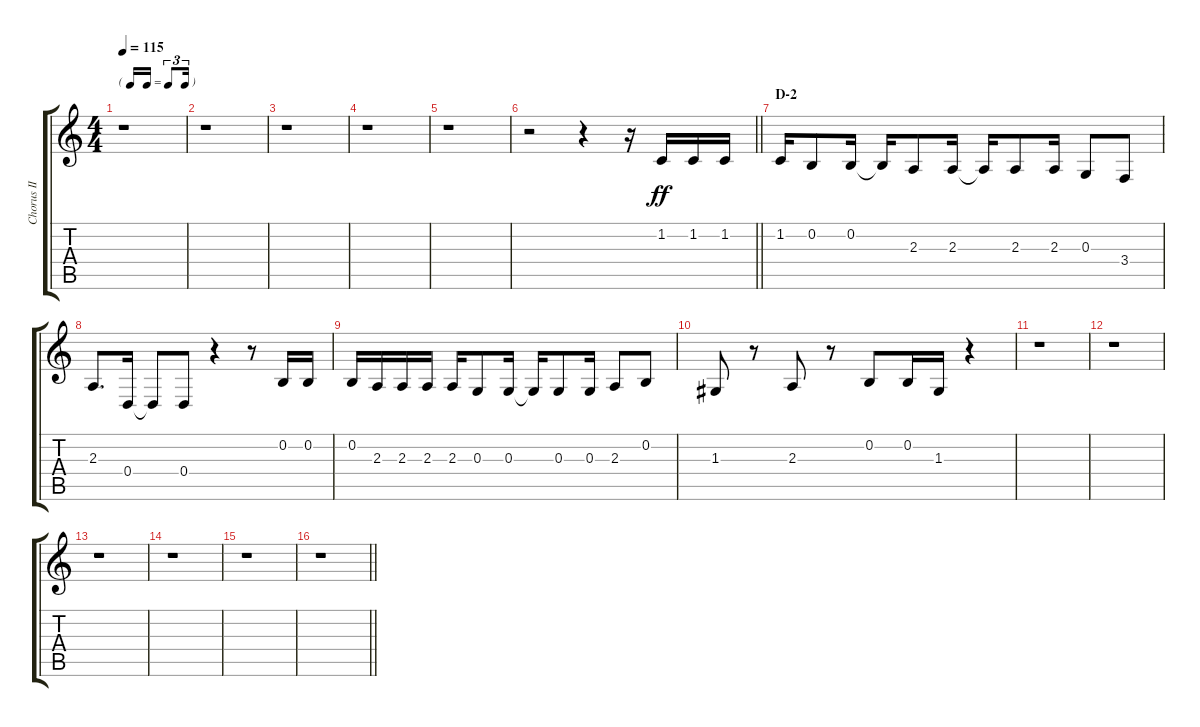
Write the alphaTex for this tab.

\track ("Chorus II" "Chorus II") {instrument voiceoohs}
\staff {score tabs}
\tuning (E4 B3 G3 D3 A2 E2) {hide}
\ts (4 4)
\tf triplet16th
\tempo 115
\clef g2
\ks c
r.1{dy ff} |
r.1 |
r.1 |
r.1 |
r.1 |
\barLineRight lightlight
r.2 r.4 r.16 1.2.16 1.2.16 1.2.16 |
\section ("" "D-2")
1.2.16 0.2.8 0.2.16 0.2{t}.16 2.3.8 2.3.16 2.3{t}.16 2.3.8 2.3.16 0.3.8 3.4.8 |
2.3.8{d} 0.4.16 0.4{t}.8 0.4.8 r.4 r.8 0.2.16 0.2.16 |
0.2.16 2.3.16 2.3.16 2.3.16 2.3.16 0.3.8 0.3.16 0.3{t}.16 0.3.8 0.3.16 2.3.8 0.2.8 |
1.3.8 r.8 2.3.8 r.8 0.2.8 0.2.16 1.3.16 r.4 |
r.1 |
r.1 |
r.1 |
r.1 |
r.1 |
\barLineRight lightlight
r.1
